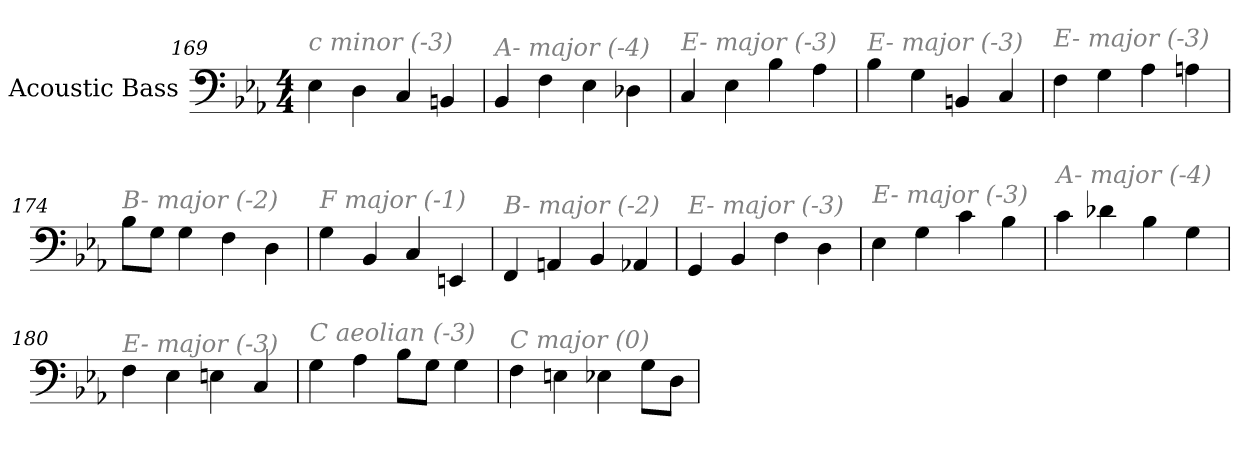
**kern
*part1
*staff1
*I"Acoustic Bass
*clefF4
*ITrd7c12
*k[b-e-a-]
*E-:
*M4/4
=169
!LO:TX:i:color=#808080:t=c minor (-3)
4EE-
4DD
4CC
4BBBn
=170
!LO:TX:i:color=#808080:t=A- major (-4)
4BBB-
4FF
4EE-
4DD-X
=171
!LO:TX:i:color=#808080:t=E- major (-3)
4CC
4EE-
4BB-
4AA-
=172
!LO:TX:i:color=#808080:t=E- major (-3)
4BB-
4GG
4BBBn
4CC
=173
!LO:TX:i:color=#808080:t=E- major (-3)
4FF
4GG
4AA-
4AAn
=174
!LO:TX:i:color=#808080:t=B- major (-2)
8BB-L
8GGJ
4GG
4FF
4DD
=175
!LO:TX:i:color=#808080:t=F major (-1)
4GG
4BBB-
4CC
4EEEn
=176
!LO:TX:i:color=#808080:t=B- major (-2)
4FFF
4AAAn
4BBB-
4AAA-X
=177
!LO:TX:i:color=#808080:t=E- major (-3)
4GGG
4BBB-
4FF
4DD
=178
!LO:TX:i:color=#808080:t=E- major (-3)
4EE-
4GG
4C
4BB-
=179
!LO:TX:i:color=#808080:t=A- major (-4)
4C
4D-X
4BB-
4GG
=180
!LO:TX:i:color=#808080:t=E- major (-3)
4FF
4EE-
4EEn
4CC
=181
!LO:TX:i:color=#808080:t=C aeolian (-3)
4GG
4AA-
8BB-L
8GGJ
4GG
=182
!LO:TX:i:color=#808080:t=C major (0)
4FF
4EEn
4EE-X
8GGL
8DDJ
=
*-
